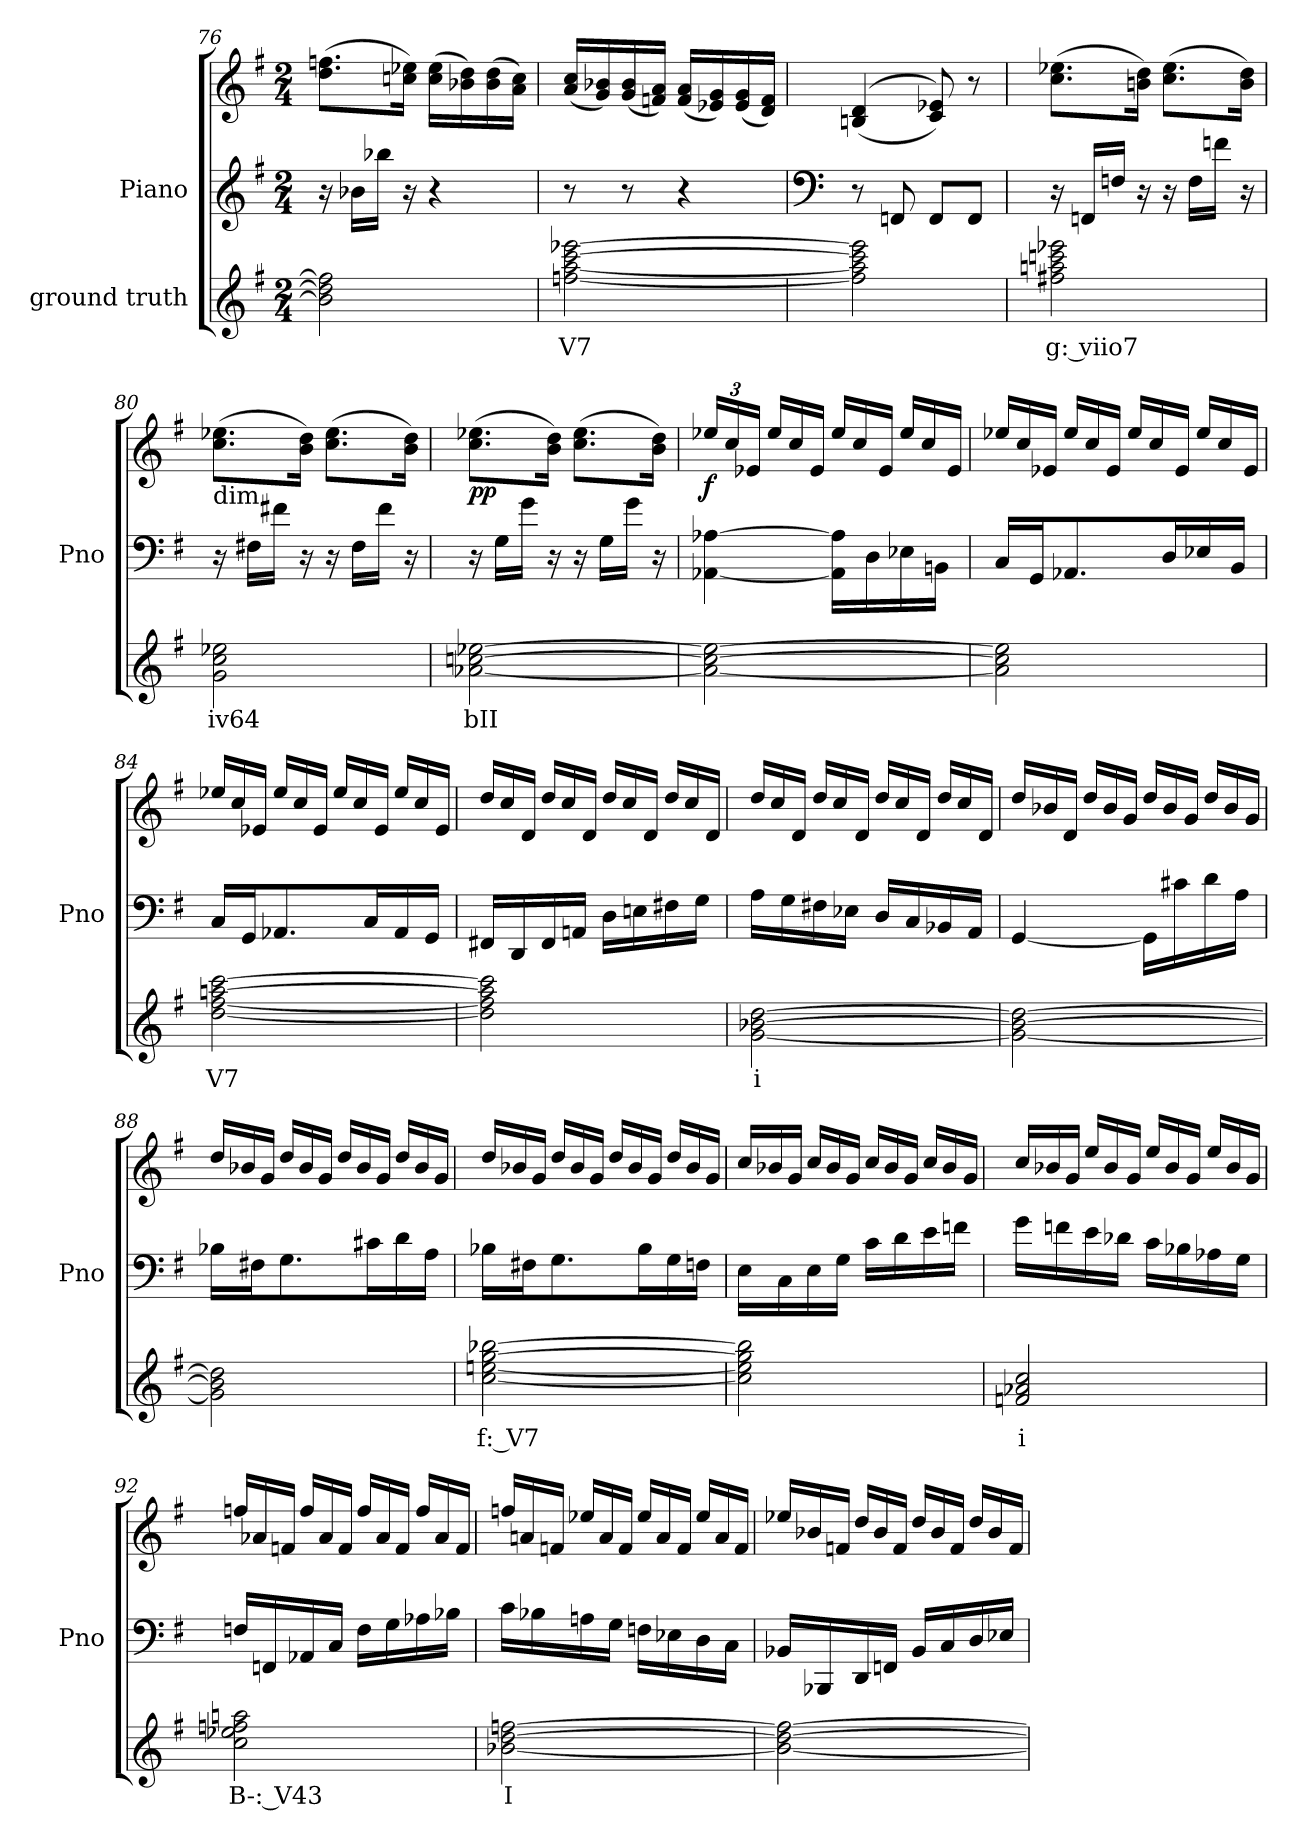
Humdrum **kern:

**kern	**text	**kern	**kern	**dynam
*part2	*part2	*part1	*part1	*part1
*staff3	*staff3	*staff2	*staff1	*staff1/2
*I"ground truth	*	*I"Piano	*	*
*	*	*I'Pno	*	*
*	*	*clefG2	*clefG2	*
*k[f#]	*	*k[f#]	*k[f#]	*
*G:	*	*G:	*G:	*
*M2/4	*	*M2/4	*M2/4	*
=76	=76	=76	=76	=76
2b-] 2dd] 2ff]	.	16r	(>8.dd\ 8.ffn\L	.
.	.	16b-X\LL	.	.
.	.	16bb-X\JJ	.	.
.	.	16r	16ccn\ 16ee-X\Jk)	.
.	.	4r	(>16cc\ 16ee-\LL	.
.	.	.	16b-X\ 16dd\)	.
.	.	.	(>16b-\ 16dd\	.
.	.	.	16a\ 16cc\JJ)	.
=77	=77	=77	=77	=77
[2ffn [2aa [2ccc [2eee-X	V7	8r	(<16a/ 16cc/LL	.
.	.	.	16g/ 16b-X/)	.
.	.	8r	(<16g/ 16b-/	.
.	.	.	16fn/ 16a/JJ)	.
.	.	4r	(<16f/ 16a/LL	.
.	.	.	16e-X/ 16g/)	.
.	.	.	(<16e-/ 16g/	.
.	.	.	16d/ 16f/JJ)	.
=78	=78	=78	=78	=78
*	*	*clefF4	*	*
2ff] 2aa] 2ccc] 2eee-]	.	8r	(<(<4Bn/ 4d/	.
.	.	8FFn/	.	.
.	.	8FF/L	8c/ 8e-X/))	.
.	.	8FF/J	8r	.
!!LO:LB:g=z
=79	=79	=79	=79	=79
2ff#X 2aan 2cccn 2eee-X	g: viio7	16r	(>8.cc\ 8.ee-X\L	.
.	.	16FFn/LL	.	.
.	.	16Fn/JJ	.	.
.	.	16r	16bn\ 16dd\Jk)	.
.	.	16r	(>8.cc\ 8.ee-\L	.
.	.	16F\LL	.	.
.	.	16fn\JJ	.	.
.	.	16r	16b\ 16dd\Jk)	.
=80	=80	=80	=80	=80
!	!	!	!LO:TX:b:t=dim.	!
2g 2cc 2ee-X	iv64	16r	(>8.cc\ 8.ee-X\L	.
.	.	16F#X\LL	.	.
.	.	16f#X\JJ	.	.
.	.	16r	16b\ 16dd\Jk)	.
.	.	16r	(>8.cc\ 8.ee-\L	.
.	.	16F#\LL	.	.
.	.	16f#\JJ	.	.
.	.	16r	16b\ 16dd\Jk)	.
=81	=81	=81	=81	=81
!	!	!	!	!LO:DY:b
[2a-X [2ccn [2ee-X	bII	16r	(>8.cc\ 8.ee-X\L	pp
.	.	16G\LL	.	.
.	.	16g\JJ	.	.
.	.	16r	16b\ 16dd\Jk)	.
.	.	16r	(>8.cc\ 8.ee-\L	.
.	.	16G\LL	.	.
.	.	16g\JJ	.	.
.	.	16r	16b\ 16dd\Jk)	.
=82	=82	=82	=82	=82
*	*	*	*Xbrackettup	*
!	!	!	!	!LO:DY:b
2a-_ 2cc_ 2ee-_	.	[4AA-X\ [4A-X\	24ee-X/LL	f
.	.	.	24cc/	.
.	.	.	24e-X/JJ	.
*	*	*	*Xtuplet	*
.	.	.	24ee-/LL	.
.	.	.	24cc/	.
.	.	.	24e-/JJ	.
.	.	16AA-\] 16A-\]LL	24ee-/LL	.
.	.	.	24cc/	.
.	.	16D\	.	.
.	.	.	24e-/JJ	.
.	.	16E-X\	24ee-/LL	.
.	.	.	24cc/	.
.	.	16BBn\JJ	.	.
.	.	.	24e-/JJ	.
!!LO:LB:g=z
=83	=83	=83	=83	=83
2a-] 2cc] 2ee-]	.	16C/LL	24ee-X/LL	.
.	.	.	24cc/	.
.	.	16GG/J	.	.
.	.	.	24e-X/JJ	.
.	.	8.AA-X/	24ee-/LL	.
.	.	.	24cc/	.
.	.	.	24e-/JJ	.
.	.	.	24ee-/LL	.
.	.	.	24cc/	.
.	.	16D/L	.	.
.	.	.	24e-/JJ	.
.	.	16E-X/	24ee-/LL	.
.	.	.	24cc/	.
.	.	16BB/JJ	.	.
.	.	.	24e-/JJ	.
=84	=84	=84	=84	=84
[2dd [2ff# [2aan [2ccc	V7	16C/LL	24ee-X/LL	.
.	.	.	24cc/	.
.	.	16GG/J	.	.
.	.	.	24e-X/JJ	.
.	.	8.AA-X/	24ee-/LL	.
.	.	.	24cc/	.
.	.	.	24e-/JJ	.
.	.	.	24ee-/LL	.
.	.	.	24cc/	.
.	.	16C/L	.	.
.	.	.	24e-/JJ	.
.	.	16AA-/	24ee-/LL	.
.	.	.	24cc/	.
.	.	16GG/JJ	.	.
.	.	.	24e-/JJ	.
=85	=85	=85	=85	=85
2dd] 2ff#] 2aa] 2ccc]	.	16FF#X/LL	24dd/LL	.
.	.	.	24cc/	.
.	.	16DD/	.	.
.	.	.	24d/JJ	.
.	.	16FF#/	24dd/LL	.
.	.	.	24cc/	.
.	.	16AAn/JJ	.	.
.	.	.	24d/JJ	.
.	.	16D\LL	24dd/LL	.
.	.	.	24cc/	.
.	.	16En\	.	.
.	.	.	24d/JJ	.
.	.	16F#X\	24dd/LL	.
.	.	.	24cc/	.
.	.	16G\JJ	.	.
.	.	.	24d/JJ	.
!!LO:LB:g=z
=86	=86	=86	=86	=86
[2g [2b-X [2dd	i	16A\LL	24dd/LL	.
.	.	.	24cc/	.
.	.	16G\	.	.
.	.	.	24d/JJ	.
.	.	16F#X\	24dd/LL	.
.	.	.	24cc/	.
.	.	16E-X\JJ	.	.
.	.	.	24d/JJ	.
.	.	16D/LL	24dd/LL	.
.	.	.	24cc/	.
.	.	16C/	.	.
.	.	.	24d/JJ	.
.	.	16BB-X/	24dd/LL	.
.	.	.	24cc/	.
.	.	16AA/JJ	.	.
.	.	.	24d/JJ	.
=87	=87	=87	=87	=87
2g_ 2b-_ 2dd_	.	[4GG/	24dd/LL	.
.	.	.	24b-X/	.
.	.	.	24d/JJ	.
.	.	.	24dd/LL	.
.	.	.	24b-/	.
.	.	.	24g/JJ	.
.	.	16GG\LL]	24dd/LL	.
.	.	.	24b-/	.
.	.	16c#X\	.	.
.	.	.	24g/JJ	.
.	.	16d\	24dd/LL	.
.	.	.	24b-/	.
.	.	16A\JJ	.	.
.	.	.	24g/JJ	.
=88	=88	=88	=88	=88
2g] 2b-] 2dd]	.	16B-X\LL	24dd/LL	.
.	.	.	24b-X/	.
.	.	16F#X\J	.	.
.	.	.	24g/JJ	.
.	.	8.G\	24dd/LL	.
.	.	.	24b-/	.
.	.	.	24g/JJ	.
.	.	.	24dd/LL	.
.	.	.	24b-/	.
.	.	16c#X\L	.	.
.	.	.	24g/JJ	.
.	.	16d\	24dd/LL	.
.	.	.	24b-/	.
.	.	16A\JJ	.	.
.	.	.	24g/JJ	.
!!LO:LB:g=z
=89	=89	=89	=89	=89
[2cc [2een [2gg [2bb-X	f: V7	16B-X\LL	24dd/LL	.
.	.	.	24b-X/	.
.	.	16F#X\J	.	.
.	.	.	24g/JJ	.
.	.	8.G\	24dd/LL	.
.	.	.	24b-/	.
.	.	.	24g/JJ	.
.	.	.	24dd/LL	.
.	.	.	24b-/	.
.	.	16B-\L	.	.
.	.	.	24g/JJ	.
.	.	16G\	24dd/LL	.
.	.	.	24b-/	.
.	.	16Fn\JJ	.	.
.	.	.	24g/JJ	.
=90	=90	=90	=90	=90
2cc] 2ee] 2gg] 2bb-]	.	16E\LL	24cc/LL	.
.	.	.	24b-X/	.
.	.	16C\	.	.
.	.	.	24g/JJ	.
.	.	16E\	24cc/LL	.
.	.	.	24b-/	.
.	.	16G\JJ	.	.
.	.	.	24g/JJ	.
.	.	16c\LL	24cc/LL	.
.	.	.	24b-/	.
.	.	16d\	.	.
.	.	.	24g/JJ	.
.	.	16e\	24cc/LL	.
.	.	.	24b-/	.
.	.	16fn\JJ	.	.
.	.	.	24g/JJ	.
=91	=91	=91	=91	=91
2fn 2a-X 2cc	i	16g\LL	24cc/LL	.
.	.	.	24b-X/	.
.	.	16fn\	.	.
.	.	.	24g/JJ	.
.	.	16e\	24ee/LL	.
.	.	.	24b-/	.
.	.	16d-X\JJ	.	.
.	.	.	24g/JJ	.
.	.	16c\LL	24ee/LL	.
.	.	.	24b-/	.
.	.	16B-X\	.	.
.	.	.	24g/JJ	.
.	.	16A-X\	24ee/LL	.
.	.	.	24b-/	.
.	.	16G\JJ	.	.
.	.	.	24g/JJ	.
!!LO:PB:g=z
=92	=92	=92	=92	=92
2cc 2ee-X 2ffn 2aan	B-: V43	16Fn/LL	24ffn/LL	.
.	.	.	24a-X/	.
.	.	16FFn/	.	.
.	.	.	24fn/JJ	.
.	.	16AA-X/	24ff/LL	.
.	.	.	24a-/	.
.	.	16C/JJ	.	.
.	.	.	24f/JJ	.
.	.	16F\LL	24ff/LL	.
.	.	.	24a-/	.
.	.	16G\	.	.
.	.	.	24f/JJ	.
.	.	16A-X\	24ff/LL	.
.	.	.	24a-/	.
.	.	16B-X\JJ	.	.
.	.	.	24f/JJ	.
=93	=93	=93	=93	=93
[2b-X [2dd [2ffn	I	16c\LL	24ffn/LL	.
.	.	.	24an/	.
.	.	16B-X\	.	.
.	.	.	24fn/JJ	.
.	.	16An\	24ee-X/LL	.
.	.	.	24a/	.
.	.	16G\JJ	.	.
.	.	.	24f/JJ	.
.	.	16Fn\LL	24ee-/LL	.
.	.	.	24a/	.
.	.	16E-X\	.	.
.	.	.	24f/JJ	.
.	.	16D\	24ee-/LL	.
.	.	.	24a/	.
.	.	16C\JJ	.	.
.	.	.	24f/JJ	.
=94	=94	=94	=94	=94
2b-_ 2dd_ 2ff_	.	16BB-X/LL	24ee-X/LL	.
.	.	.	24b-X/	.
.	.	16BBB-X/	.	.
.	.	.	24fn/JJ	.
.	.	16DD/	24dd/LL	.
.	.	.	24b-/	.
.	.	16FFn/JJ	.	.
.	.	.	24f/JJ	.
.	.	16BB-/LL	24dd/LL	.
.	.	.	24b-/	.
.	.	16C/	.	.
.	.	.	24f/JJ	.
.	.	16D/	24dd/LL	.
.	.	.	24b-/	.
.	.	16E-X/JJ	.	.
.	.	.	24f/JJ	.
=	=	=	=	=
*-	*-	*-	*-	*-
